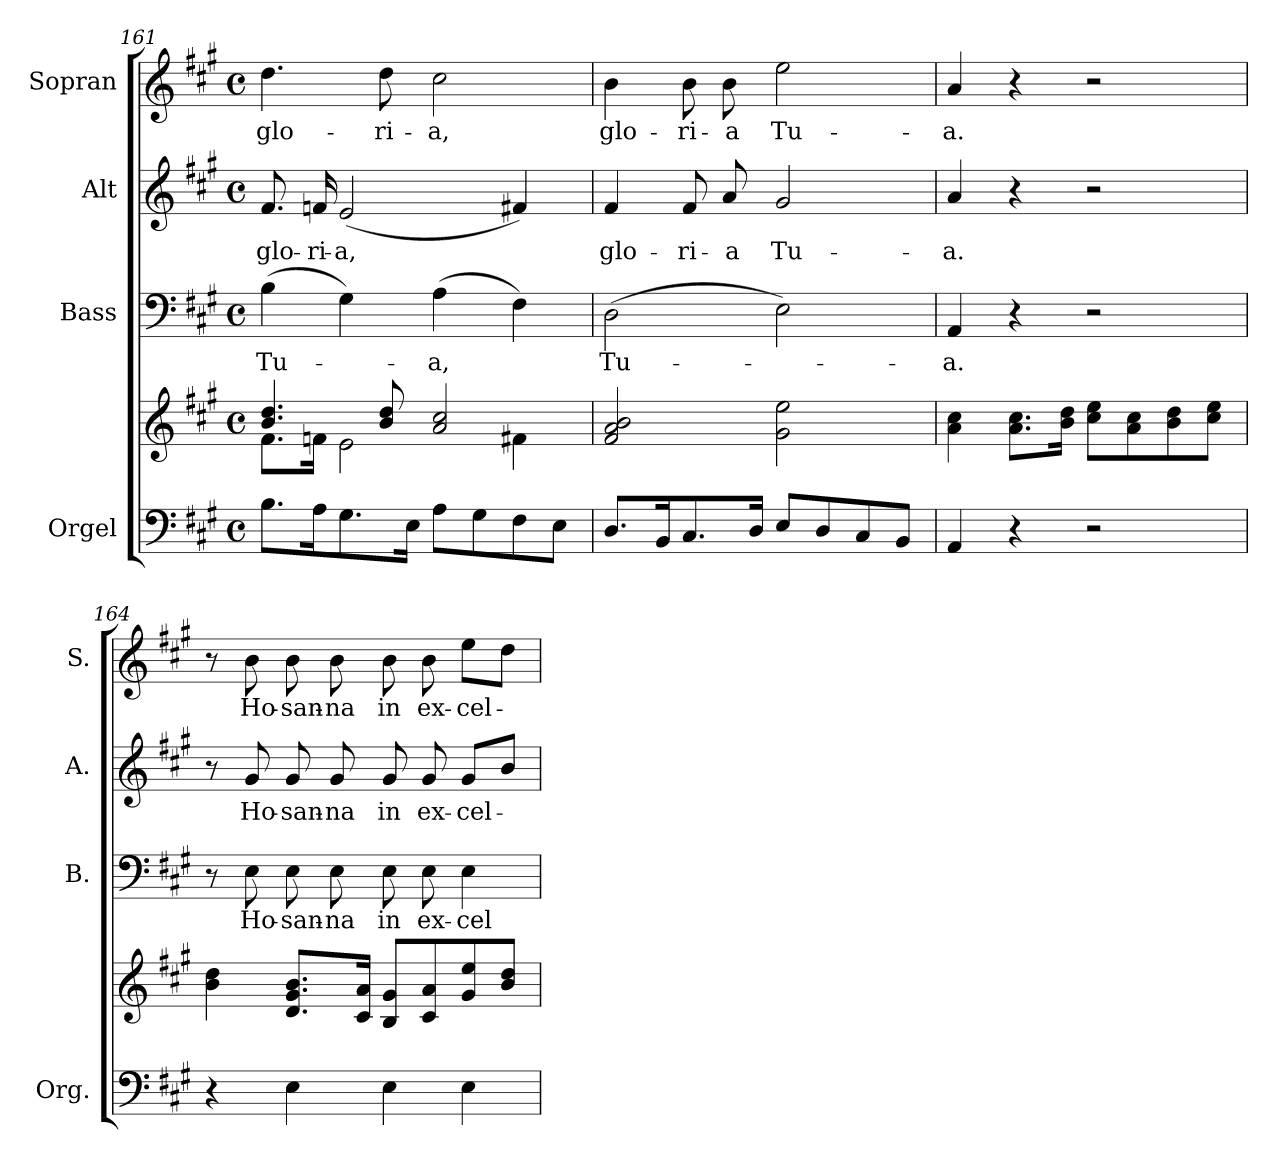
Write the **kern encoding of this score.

**kern	**kern	**kern	**text	**kern	**text	**kern	**text
*part4	*part4	*part3	*part3	*part2	*part2	*part1	*part1
*staff5	*staff4	*staff3	*staff3	*staff2	*staff2	*staff1	*staff1
*I"Orgel	*	*I"Bass	*	*I"Alt	*	*I"Sopran	*
*I'Org.	*	*I'B.	*	*I'A.	*	*I'S.	*
*clefF4	*clefG2	*clefF4	*	*clefG2	*	*clefG2	*
*k[f#c#g#]	*k[f#c#g#]	*k[f#c#g#]	*	*k[f#c#g#]	*	*k[f#c#g#]	*
*A:	*A:	*A:	*	*A:	*	*A:	*
*M4/4	*M4/4	*M4/4	*	*M4/4	*	*M4/4	*
*met(c)	*met(c)	*met(c)	*	*met(c)	*	*met(c)	*
=161	=161	=161	=161	=161	=161	=161	=161
*	*^	*	*	*	*	*	*
!	!	!	!	!LO:LY:b	!	!LO:LY:b	!	!LO:LY:b
8.B\L	4.b/ 4.dd/	8.f#\L	(>4B\	Tu-	8.f#/	glo-	4.dd\	glo-
!	!	!	!	!	!	!LO:LY:b	!	!
16A\k	.	16fn\Jk	.	.	16fn/	-ri-	.	.
!	!	!	!	!	!	!LO:LY:b	!	!
8.G#\	.	2e\	4G#\)	.	(<2e/	-a,	.	.
!	!	!	!	!	!	!	!	!LO:LY:b
.	8b/ 8dd/	.	.	.	.	.	8dd\	-ri-
16E\Jk	.	.	.	.	.	.	.	.
!	!	!	!	!LO:LY:b	!	!	!	!LO:LY:b
8A\L	2a/ 2cc#/	.	(>4A\	-a,	.	.	2cc#\	-a,
8G#\	.	.	.	.	.	.	.	.
8F#\	.	4f#X\	4F#\)	.	4f#X/)	.	.	.
8E\J	.	.	.	.	.	.	.	.
*	*v	*v	*	*	*	*	*	*
=162	=162	=162	=162	=162	=162	=162	=162
!	!	!	!LO:LY:b	!	!LO:LY:b	!	!LO:LY:b
8.D/L	2f#/ 2a/ 2b/	(>2D\	Tu-	4f#/	glo-	4b\	glo-
16BB/k	.	.	.	.	.	.	.
!	!	!	!	!	!LO:LY:b	!	!LO:LY:b
8.C#/	.	.	.	8f#/	-ri-	8b\	-ri-
!	!	!	!	!	!LO:LY:b	!	!LO:LY:b
.	.	.	.	8a/	-a	8b\	-a
16D/Jk	.	.	.	.	.	.	.
!	!	!	!	!	!LO:LY:b	!	!LO:LY:b
8E/L	2g#\ 2ee\	2E\)	.	2g#/	Tu-	2ee\	Tu-
8D/	.	.	.	.	.	.	.
8C#/	.	.	.	.	.	.	.
8BB/J	.	.	.	.	.	.	.
=163	=163	=163	=163	=163	=163	=163	=163
!	!	!	!LO:LY:b	!	!LO:LY:b	!	!LO:LY:b
4AA/	4a\ 4cc#\	4AA/	-a.	4a/	-a.	4a/	-a.
4r	8.a\ 8.cc#\L	4r	.	4r	.	4r	.
.	16b\ 16dd\Jk	.	.	.	.	.	.
2r	8cc#\ 8ee\L	2r	.	2r	.	2r	.
.	8a\ 8cc#\	.	.	.	.	.	.
.	8b\ 8dd\	.	.	.	.	.	.
.	8cc#\ 8ee\J	.	.	.	.	.	.
!!LO:PB:g=z
=164	=164	=164	=164	=164	=164	=164	=164
4r	4b\ 4dd\	8r	.	8r	.	8r	.
!	!	!	!LO:LY:b	!	!LO:LY:b	!	!LO:LY:b
.	.	8E\	Ho-	8g#/	Ho-	8b\	Ho-
!	!	!	!LO:LY:b	!	!LO:LY:b	!	!LO:LY:b
4E\	8.d/ 8.g#/ 8.b/L	8E\	-san-	8g#/	-san-	8b\	-san-
!	!	!	!LO:LY:b	!	!LO:LY:b	!	!LO:LY:b
.	.	8E\	-na	8g#/	-na	8b\	-na
.	16c#/ 16a/Jk	.	.	.	.	.	.
!	!	!	!LO:LY:b	!	!LO:LY:b	!	!LO:LY:b
4E\	8B/ 8g#/L	8E\	in	8g#/	in	8b\	in
!	!	!	!LO:LY:b	!	!LO:LY:b	!	!LO:LY:b
.	8c#/ 8a/	8E\	ex-	8g#/	ex-	8b\	ex-
!	!	!	!LO:LY:b	!	!LO:LY:b	!	!LO:LY:b
4E\	8g#/ 8ee/	4E\	-cel-	8g#/L	-cel-	8ee\L	-cel-
.	8b/ 8dd/J	.	.	8b/J	.	8dd\J	.
=	=	=	=	=	=	=	=
*-	*-	*-	*-	*-	*-	*-	*-
